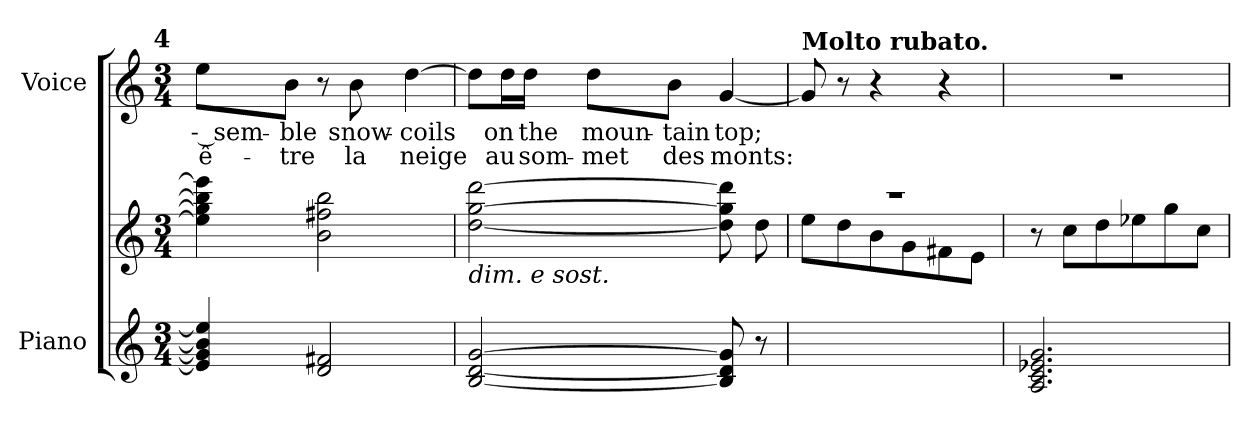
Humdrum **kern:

**kern	**kern	**dynam	**kern	**text	**text
*part2	*part2	*part2	*part1	*part1	*part1
*staff3	*staff2	*staff2/3	*staff1	*staff1	*staff1
*I"Piano	*	*	*I"Voice	*	*
*I'Pno	*	*	*	*	*
*clefG2	*clefG2	*	*clefG2	*	*
*k[]	*k[]	*	*k[]	*	*
*M3/4	*M3/4	*	*M3/4	*	*
!!LO:REH:place=s1:a:B:enc=none:fs=18:t=4
=41	=41	=41	=41	=41	=41
4e/] 4g/] 4b/] 4ee/]	4ee\] 4gg\] 4bb\] 4eee\]	.	8ee\L	-- sem-	ê-
.	.	.	8b\J	-ble	-tre
2d/ 2f#X/	2b\ 2ff#X\ 2bb\	.	8r	.	.
.	.	.	8b\	snow-	la
.	.	.	[4dd\	-coils	neige
=42	=42	=42	=42	=42	=42
!	!LO:TX:b:i:t=dim. e sost.	!	!	!	!
[2B/ [2d/ [2g/	[2dd\ [2gg\ [2ddd\	.	8dd\L]	.	.
.	.	.	16dd\L	on	au
.	.	.	16dd\JJ	the	som-
.	.	.	8dd\L	moun-	-met
.	.	.	8b\J	-tain	des
8B/] 8d/] 8g/]	8dd\] 8gg\] 8ddd\]	.	[4g/	top;	monts:
!	!	!LO:DY:b	!	!	!
!	!	!LO:DY:n=1:b	!	!	!
8r	8dd\	mp other-dynamics	.	.	.
=43	=43	=43	=43	=43	=43
*	*^	*	*	*	*
!	!	!	!	!LO:TX:a:B:t=Molto rubato.	!	!
2.ryy	2.r	(8ee\L	.	8g/]	.	.
.	.	8dd\	.	8r	.	.
.	.	8b\	.	4r	.	.
.	.	8g\	.	.	.	.
.	.	8f#X\	.	4r	.	.
.	.	8e\J	.	.	.	.
=44	=44	=44	=44	=44	=44	=44
!	!	!	!LO:DY:b	!	!	!
!	!	!	!LO:DY:n=1:b	!	!	!
*	*v	*v	*	*	*	*
2.A/ 2.c/ 2.e-X/ 2.g/)	8r	p other-dynamics	2.r	.	.
.	8cc\L	.	.	.	.
.	8dd\	.	.	.	.
.	8ee-X\	.	.	.	.
.	8gg\	.	.	.	.
.	8cc\J	.	.	.	.
=	=	=	=	=	=
*-	*-	*-	*-	*-	*-
